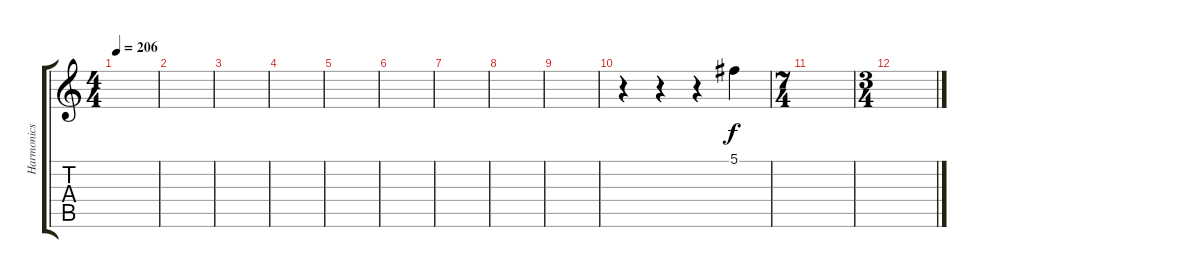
\track ("Harmonics" "Harmonics") {instrument guitarharmonics}
\staff {score tabs}
\tuning (Db4 Ab3 E3 B2 Gb2 Db2) {hide}
\ts (4 4)
\tempo 206
\clef g2
\ks c
|
|
|
|
|
|
|
|
|
r.4 r.4 r.4 5.1.4{dy f} |
\ts (7 4)
|
\ts (3 4)
